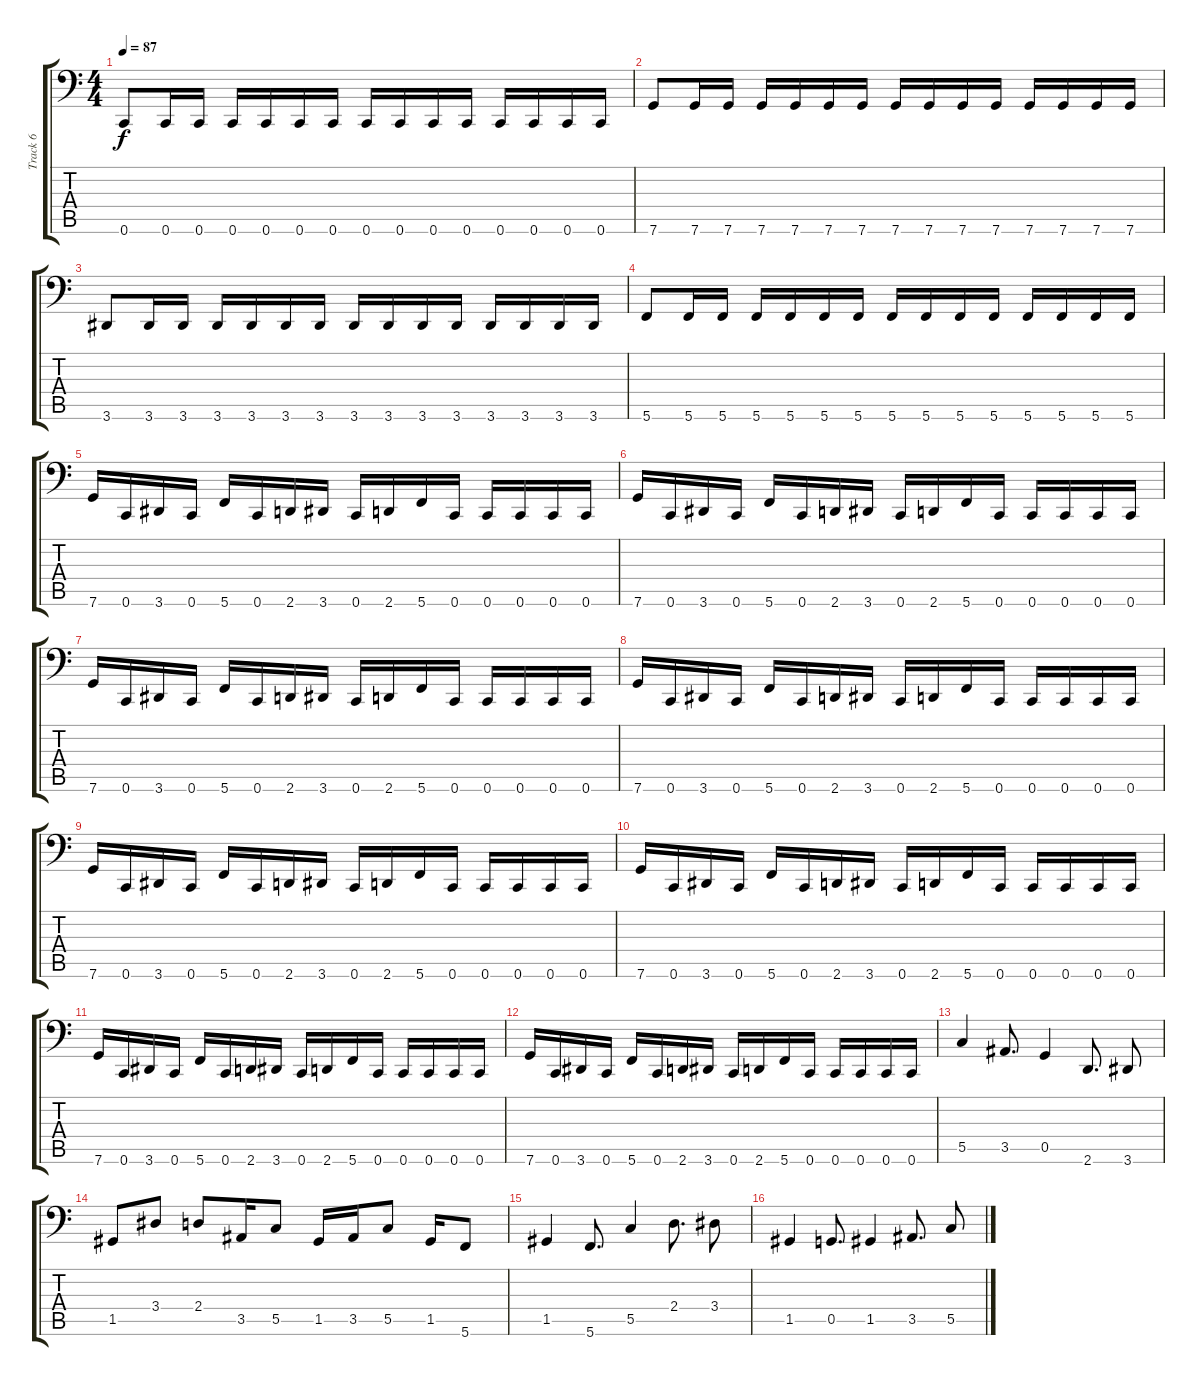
\track ("Track 6" "Track 6") {instrument electricbassfinger}
\staff {score tabs}
\tuning (D3 A2 F2 C2 G1 C1) {hide}
\ts (4 4)
\tempo 87
\clef f4
\ks c
0.6.8{dy f} 0.6.16 0.6.16 0.6.16 0.6.16 0.6.16 0.6.16 0.6.16 0.6.16 0.6.16 0.6.16 0.6.16 0.6.16 0.6.16 0.6.16 |
7.6.8 7.6.16 7.6.16 7.6.16 7.6.16 7.6.16 7.6.16 7.6.16 7.6.16 7.6.16 7.6.16 7.6.16 7.6.16 7.6.16 7.6.16 |
3.6.8 3.6.16 3.6.16 3.6.16 3.6.16 3.6.16 3.6.16 3.6.16 3.6.16 3.6.16 3.6.16 3.6.16 3.6.16 3.6.16 3.6.16 |
5.6.8 5.6.16 5.6.16 5.6.16 5.6.16 5.6.16 5.6.16 5.6.16 5.6.16 5.6.16 5.6.16 5.6.16 5.6.16 5.6.16 5.6.16 |
7.6.16{instrument slapbass1} 0.6.16 3.6.16 0.6.16 5.6.16 0.6.16 2.6.16 3.6.16 0.6.16 2.6.16 5.6.16 0.6.16 0.6.16 0.6.16 0.6.16 0.6.16 |
7.6.16 0.6.16 3.6.16 0.6.16 5.6.16 0.6.16 2.6.16 3.6.16 0.6.16 2.6.16 5.6.16 0.6.16 0.6.16 0.6.16 0.6.16 0.6.16 |
7.6.16 0.6.16 3.6.16 0.6.16 5.6.16 0.6.16 2.6.16 3.6.16 0.6.16 2.6.16 5.6.16 0.6.16 0.6.16 0.6.16 0.6.16 0.6.16 |
7.6.16 0.6.16 3.6.16 0.6.16 5.6.16 0.6.16 2.6.16 3.6.16 0.6.16 2.6.16 5.6.16 0.6.16 0.6.16 0.6.16 0.6.16 0.6.16 |
7.6.16 0.6.16 3.6.16 0.6.16 5.6.16 0.6.16 2.6.16 3.6.16 0.6.16 2.6.16 5.6.16 0.6.16 0.6.16 0.6.16 0.6.16 0.6.16 |
7.6.16 0.6.16 3.6.16 0.6.16 5.6.16 0.6.16 2.6.16 3.6.16 0.6.16 2.6.16 5.6.16 0.6.16 0.6.16 0.6.16 0.6.16 0.6.16 |
7.6.16 0.6.16 3.6.16 0.6.16 5.6.16 0.6.16 2.6.16 3.6.16 0.6.16 2.6.16 5.6.16 0.6.16 0.6.16 0.6.16 0.6.16 0.6.16 |
7.6.16 0.6.16 3.6.16 0.6.16 5.6.16 0.6.16 2.6.16 3.6.16 0.6.16 2.6.16 5.6.16 0.6.16 0.6.16 0.6.16 0.6.16 0.6.16 |
5.5.4{instrument electricbassfinger} 3.5.8{d} 0.5.4 2.6.8{d} 3.6.8 |
1.5.8 3.4.8 2.4.8 3.5.16 5.5.8 1.5.16 3.5.16 5.5.8 1.5.16 5.6.8 |
1.5.4 5.6.8{d} 5.5.4 2.4.8{d} 3.4.8 |
1.5.4 0.5.8{d} 1.5.4 3.5.8{d} 5.5.8
